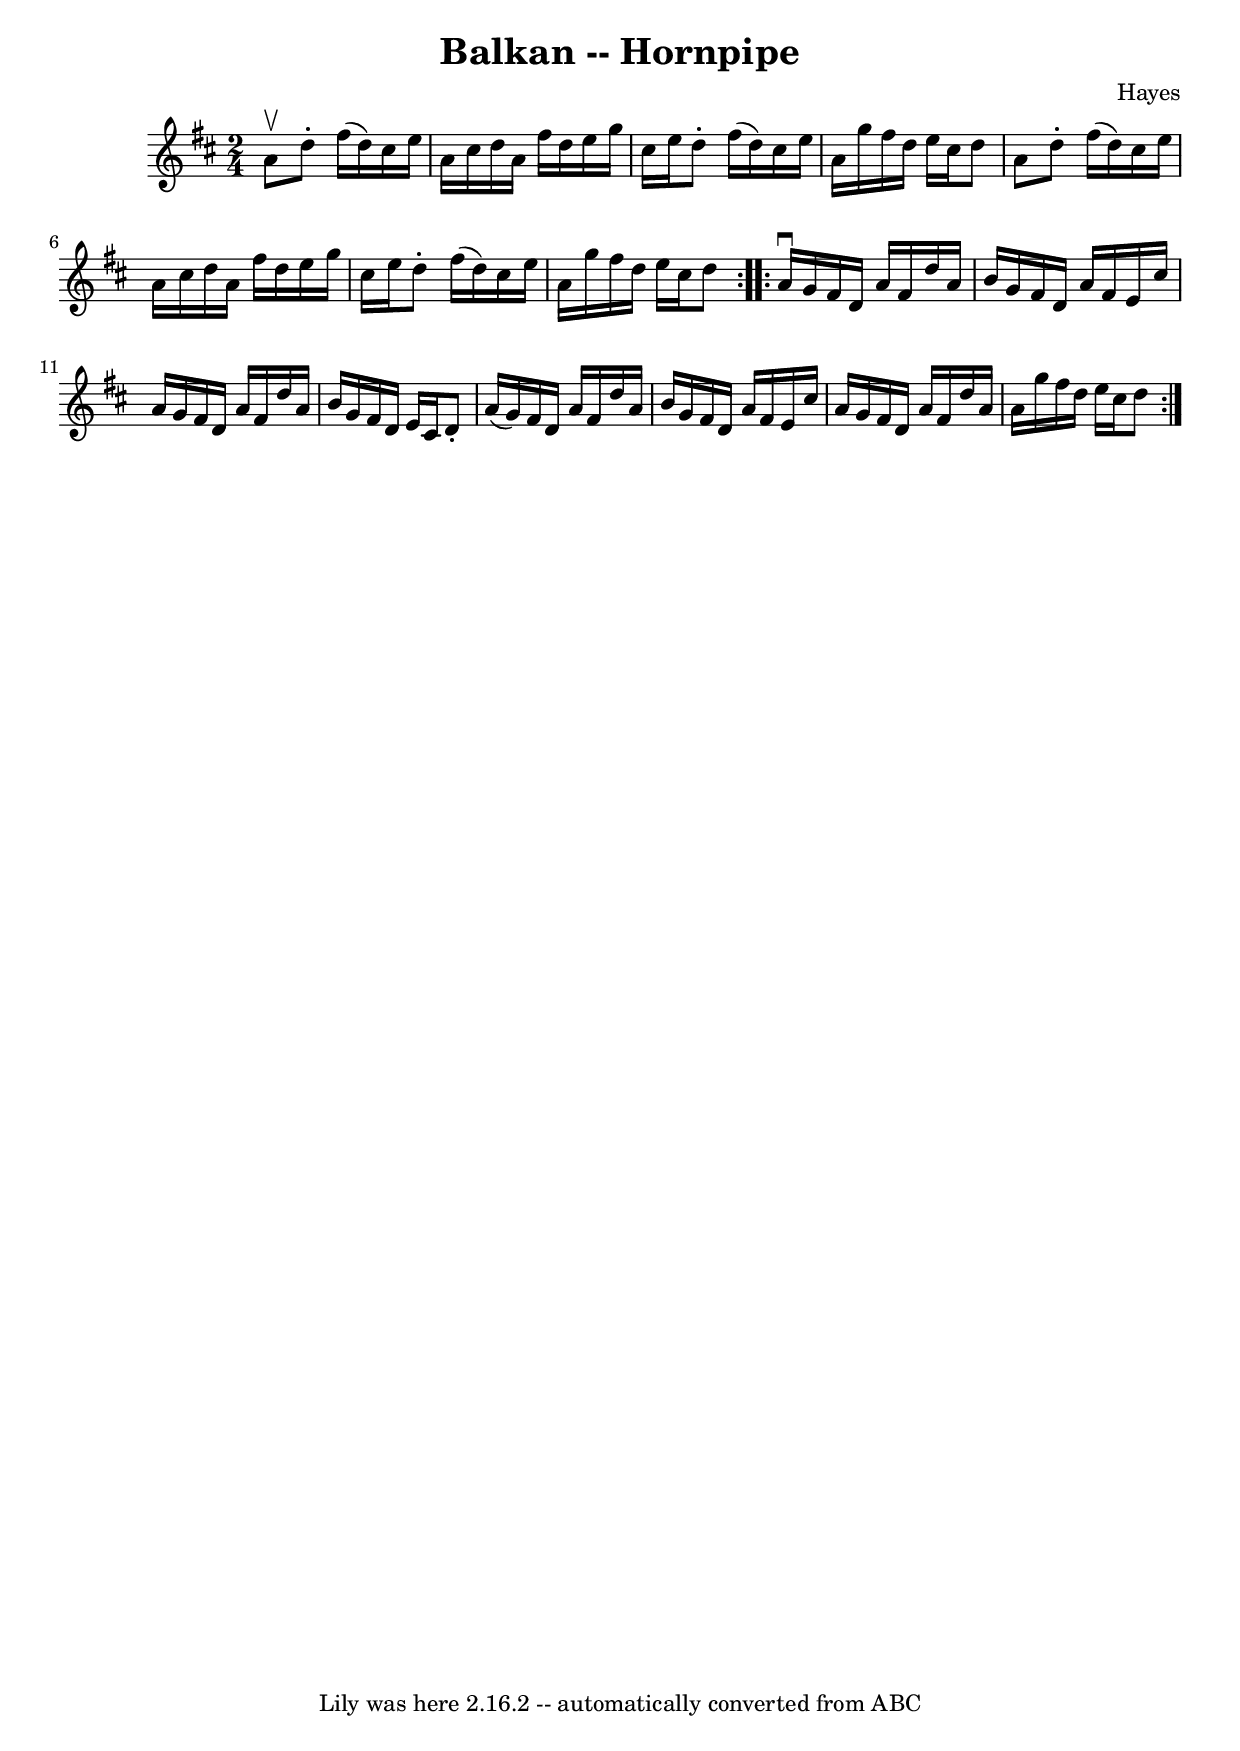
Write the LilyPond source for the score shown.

\version "2.16.2"
\include "Mammoth.ily"
\header {
	%% book = "Cole's 1000 Fiddle Tunes"
	composer = "Hayes"
	crossRefNumber = "1"
	footnotes = ""
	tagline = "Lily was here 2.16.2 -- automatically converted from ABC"
	title = "Balkan -- Hornpipe"
}
voicedefault =  {


\repeat volta 2 {
\time 2/4 
\key d \major a'8^\upbow |
 d''8 -. fis''16 (d''16  
-) cis''16 e''16 a'16 cis''16  |
 d''16 a'16 fis''16   
 d''16 e''16 g''16 cis''16 e''16  |
 d''8 -. fis''16 (
d''16) cis''16 e''16 a'16 g''16  |
 fis''16 d''16    
e''16 cis''16 d''8 a'8  |
 d''8 -. fis''16 (d''16)   
cis''16 e''16 a'16 cis''16  |
 d''16 a'16 fis''16    
d''16 e''16 g''16 cis''16 e''16  |
 d''8 -. fis''16 (
d''16) cis''16 e''16 a'16 g''16  |
 fis''16 d''16    
e''16 cis''16 d''8  }     \repeat volta 2 { a'16^\downbow g'16  
|
 fis'16 d'16 a'16 fis'16 d''16 a'16 b'16 g'16  
|
 fis'16 d'16 a'16 fis'16 e'16 cis''16 a'16 g'16  
|
 fis'16 d'16 a'16 fis'16 d''16 a'16 b'16 g'16  
|
 fis'16 d'16 e'16 cis'16 d'8 -. a'16 (g'16) 
|
 fis'16 d'16 a'16 fis'16 d''16 a'16 b'16 g'16  
|
 fis'16 d'16 a'16 fis'16 e'16 cis''16 a'16 g'16  
|
 fis'16 d'16 a'16 fis'16 d''16 a'16 a'16 g''16  
|
 fis''16 d''16 e''16 cis''16 d''8  }   
}

\score{
    <<

	\context Staff="default"
	{
	    \voicedefault 
	}

    >>
	\layout {
	}
	\midi {}
}
